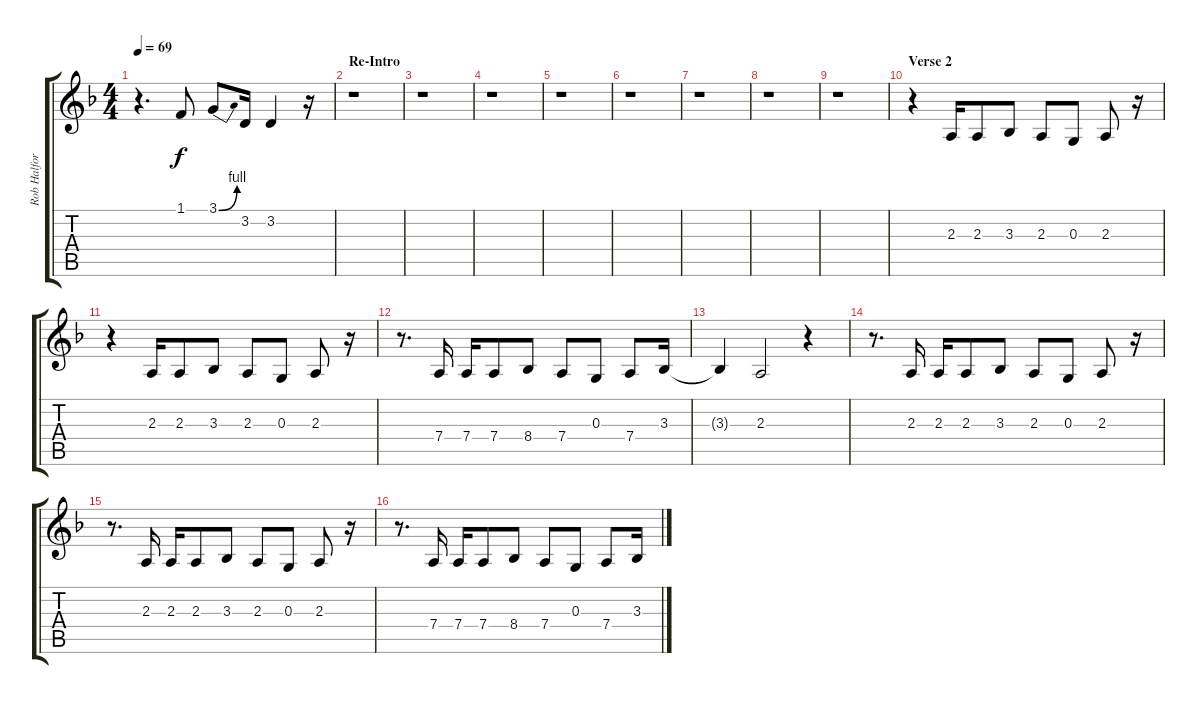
\track ("Rob Halford" "Rob Halfor") {instrument altosax}
\staff {score tabs}
\tuning (E4 B3 G3 D3 A2 E2) {hide}
\ts (4 4)
\tempo 69
\clef g2
\ks dminor
r.4{d dy f} 1.1.8 3.1{be (bend 0 0 60 4)}.8 3.2.16 3.2.4 r.16 |
\section ("" "Re-Intro")
r.1 |
r.1 |
r.1 |
r.1 |
r.1 |
r.1 |
r.1 |
r.1 |
\section ("" "Verse 2")
r.4 2.3.16 2.3.8 3.3.8 2.3.8 0.3.8 2.3.8 r.16 |
r.4 2.3.16 2.3.8 3.3.8 2.3.8 0.3.8 2.3.8 r.16 |
r.8{d} 7.4.16 7.4.16 7.4.8 8.4.8 7.4.8 0.3.8 7.4.8 3.3.16 |
3.3{t}.4 2.3.2 r.4 |
r.8{d} 2.3.16 2.3.16 2.3.8 3.3.8 2.3.8 0.3.8 2.3.8 r.16 |
r.8{d} 2.3.16 2.3.16 2.3.8 3.3.8 2.3.8 0.3.8 2.3.8 r.16 |
r.8{d} 7.4.16 7.4.16 7.4.8 8.4.8 7.4.8 0.3.8 7.4.8 3.3.16
